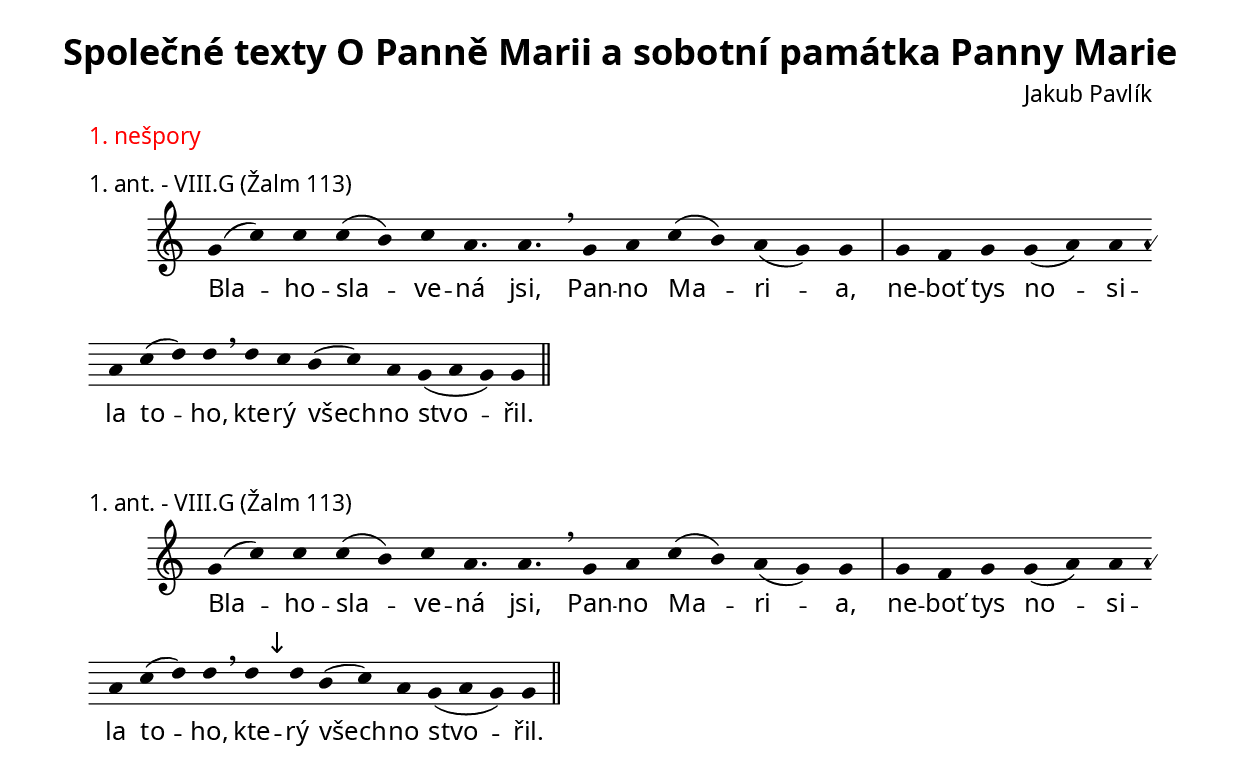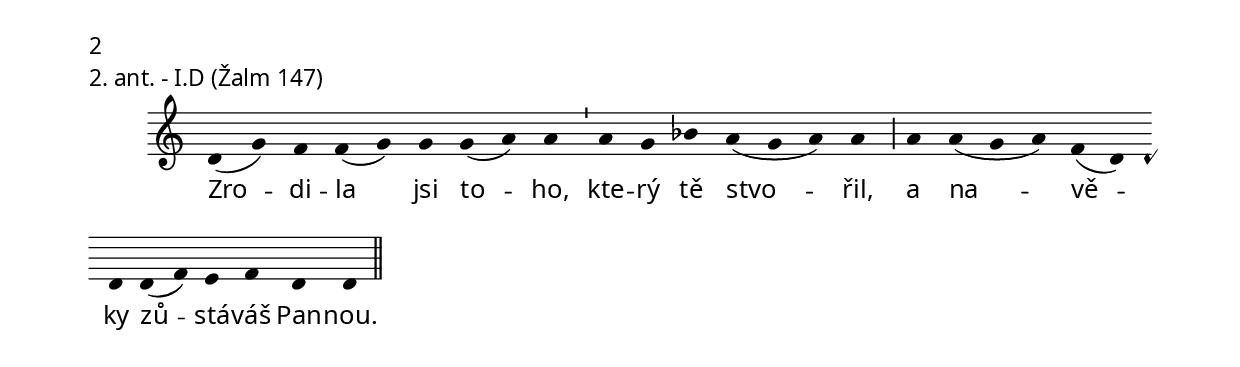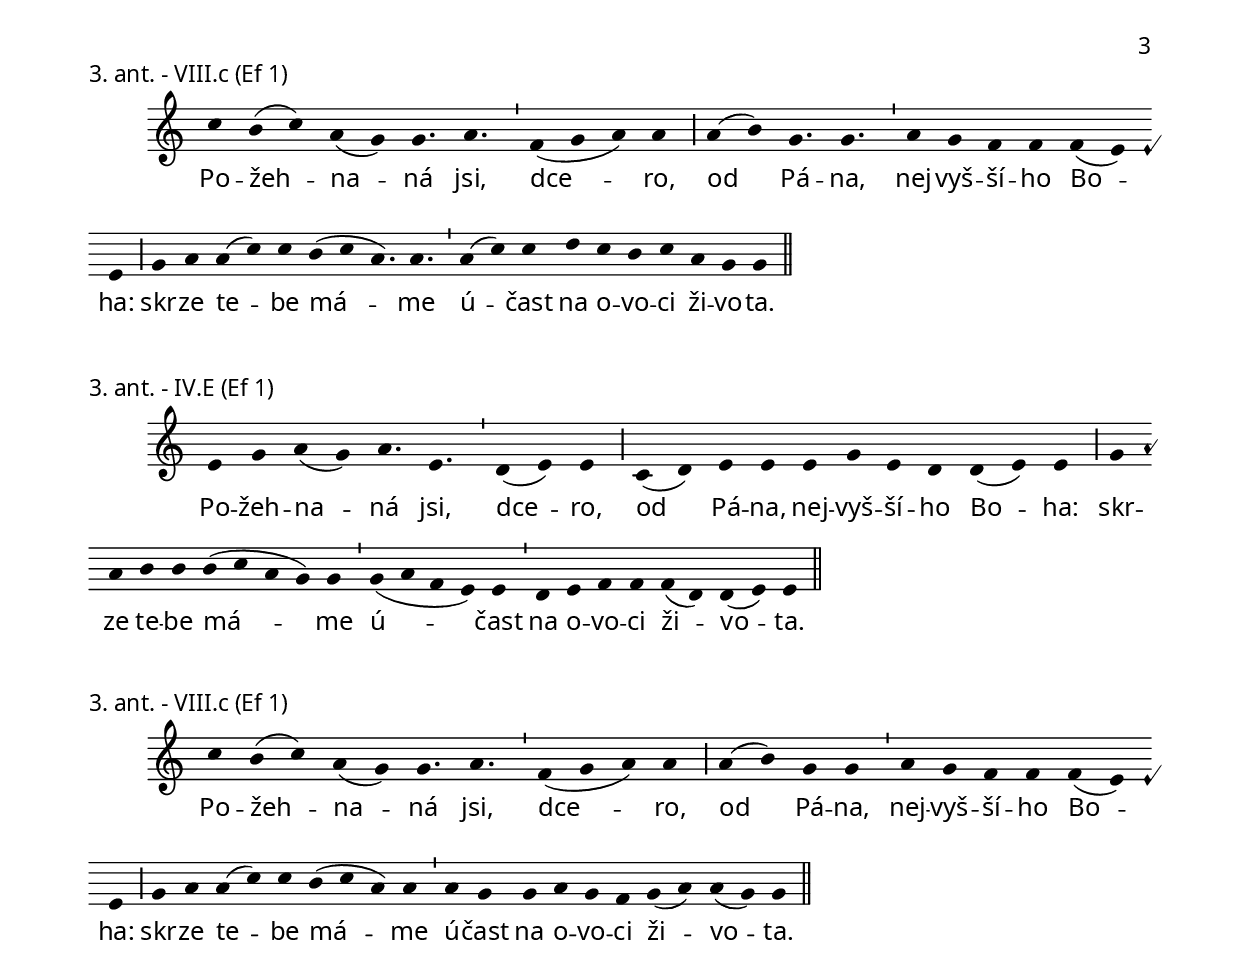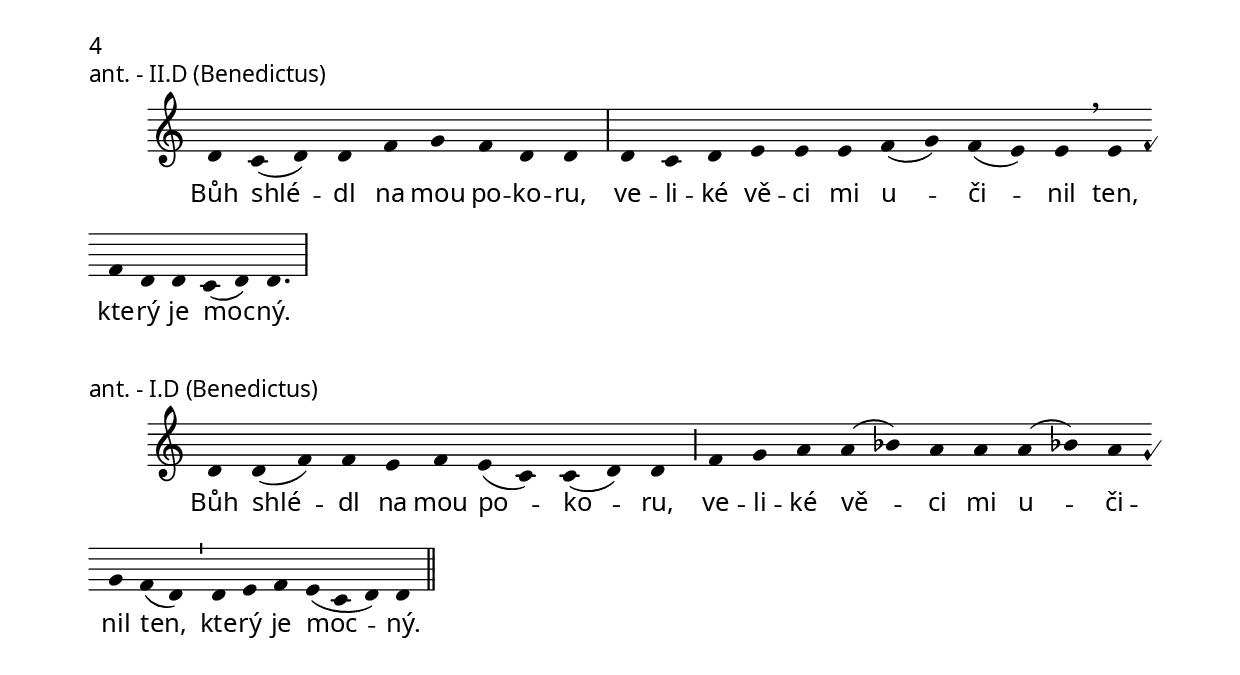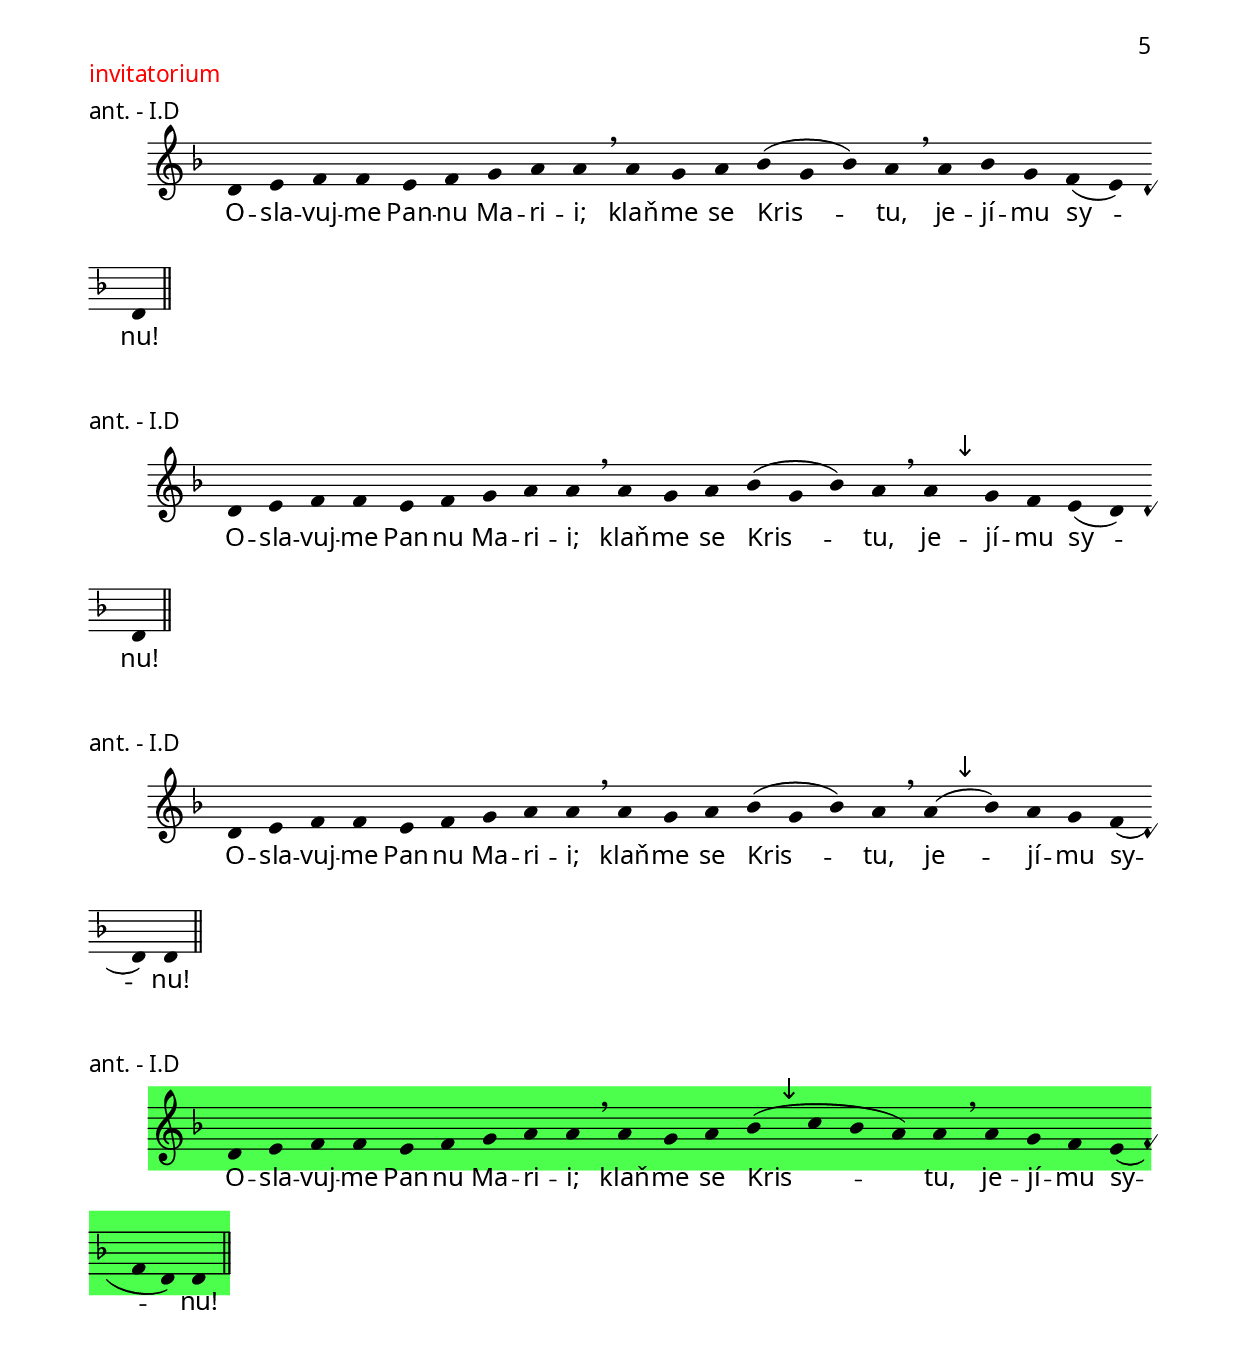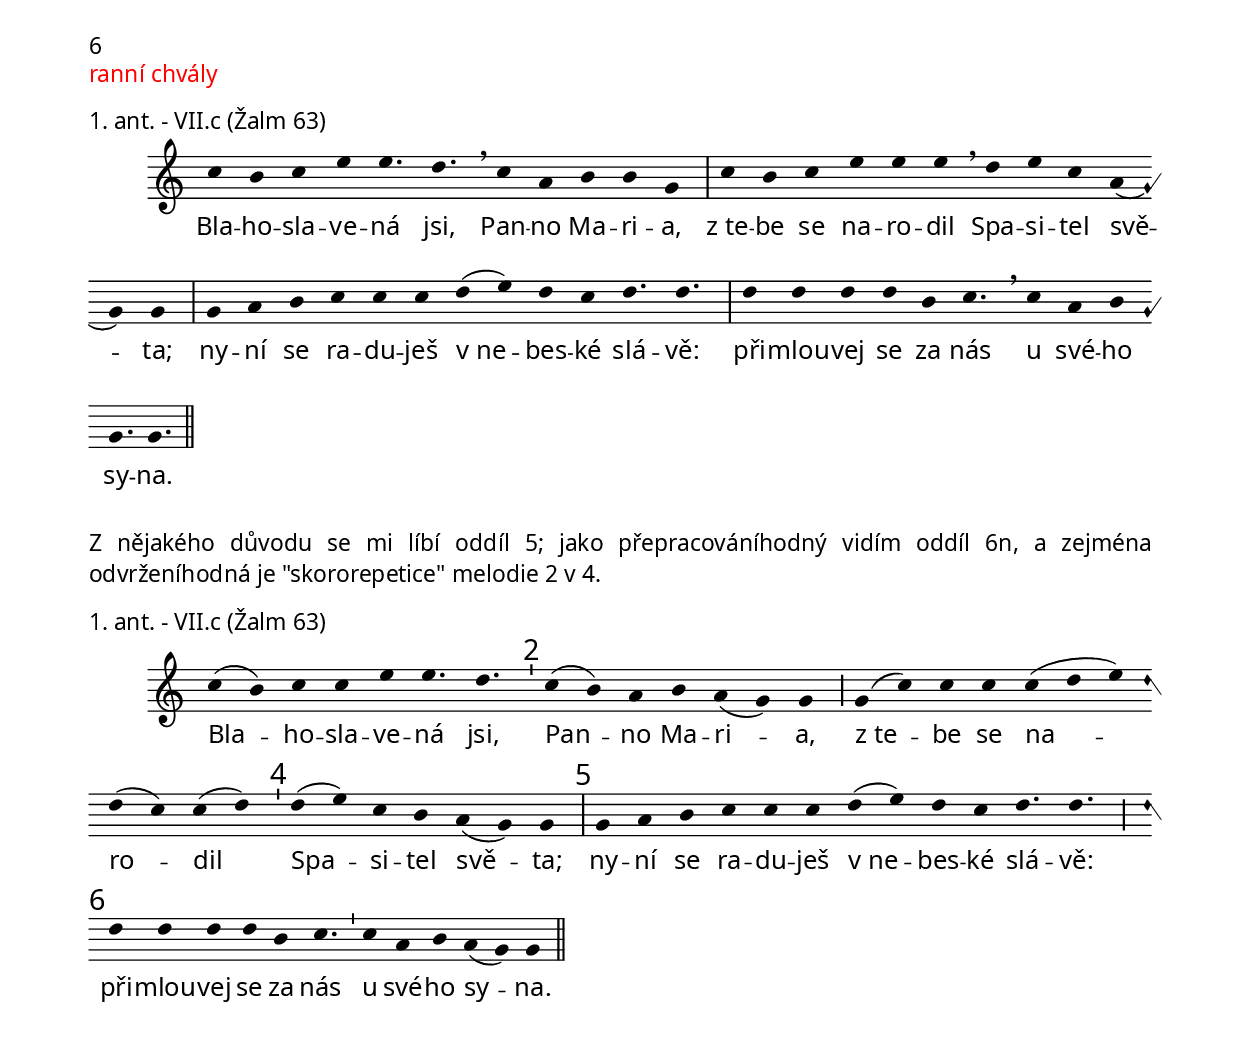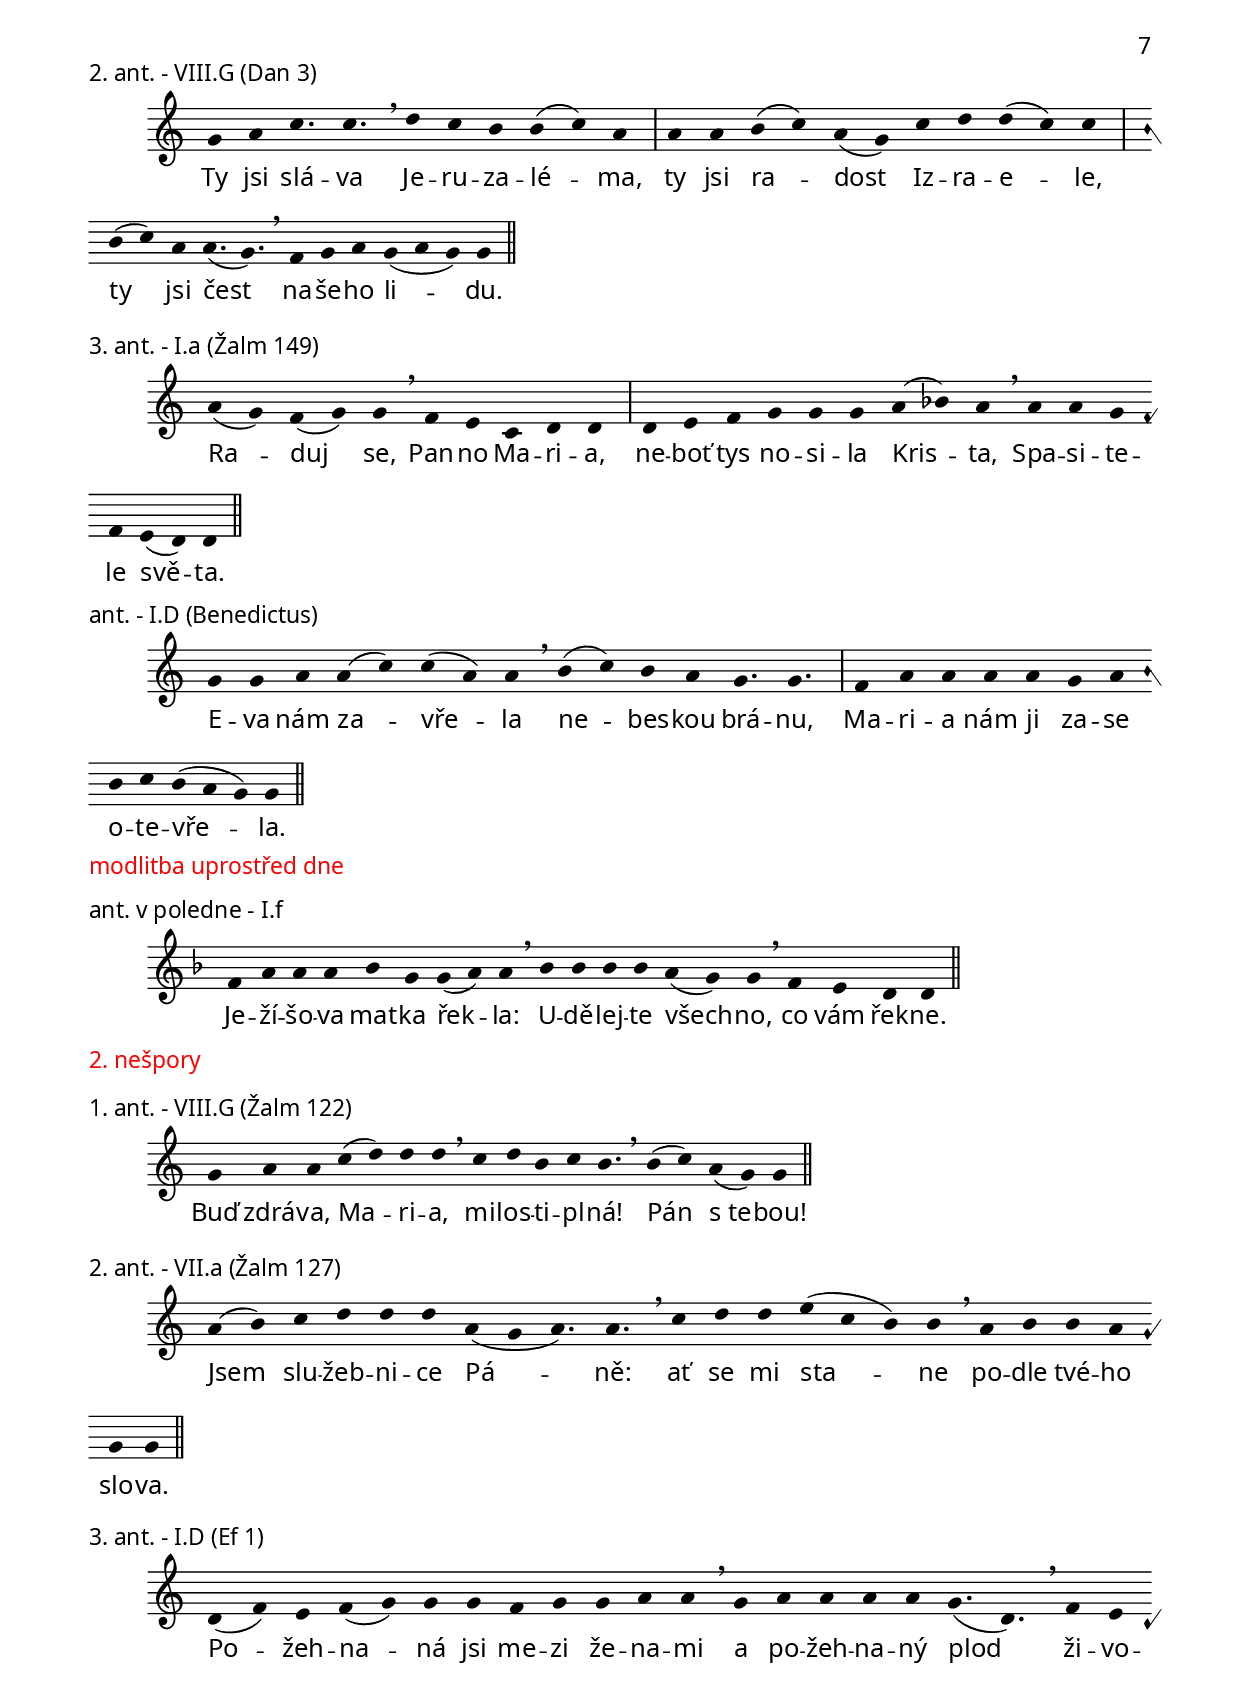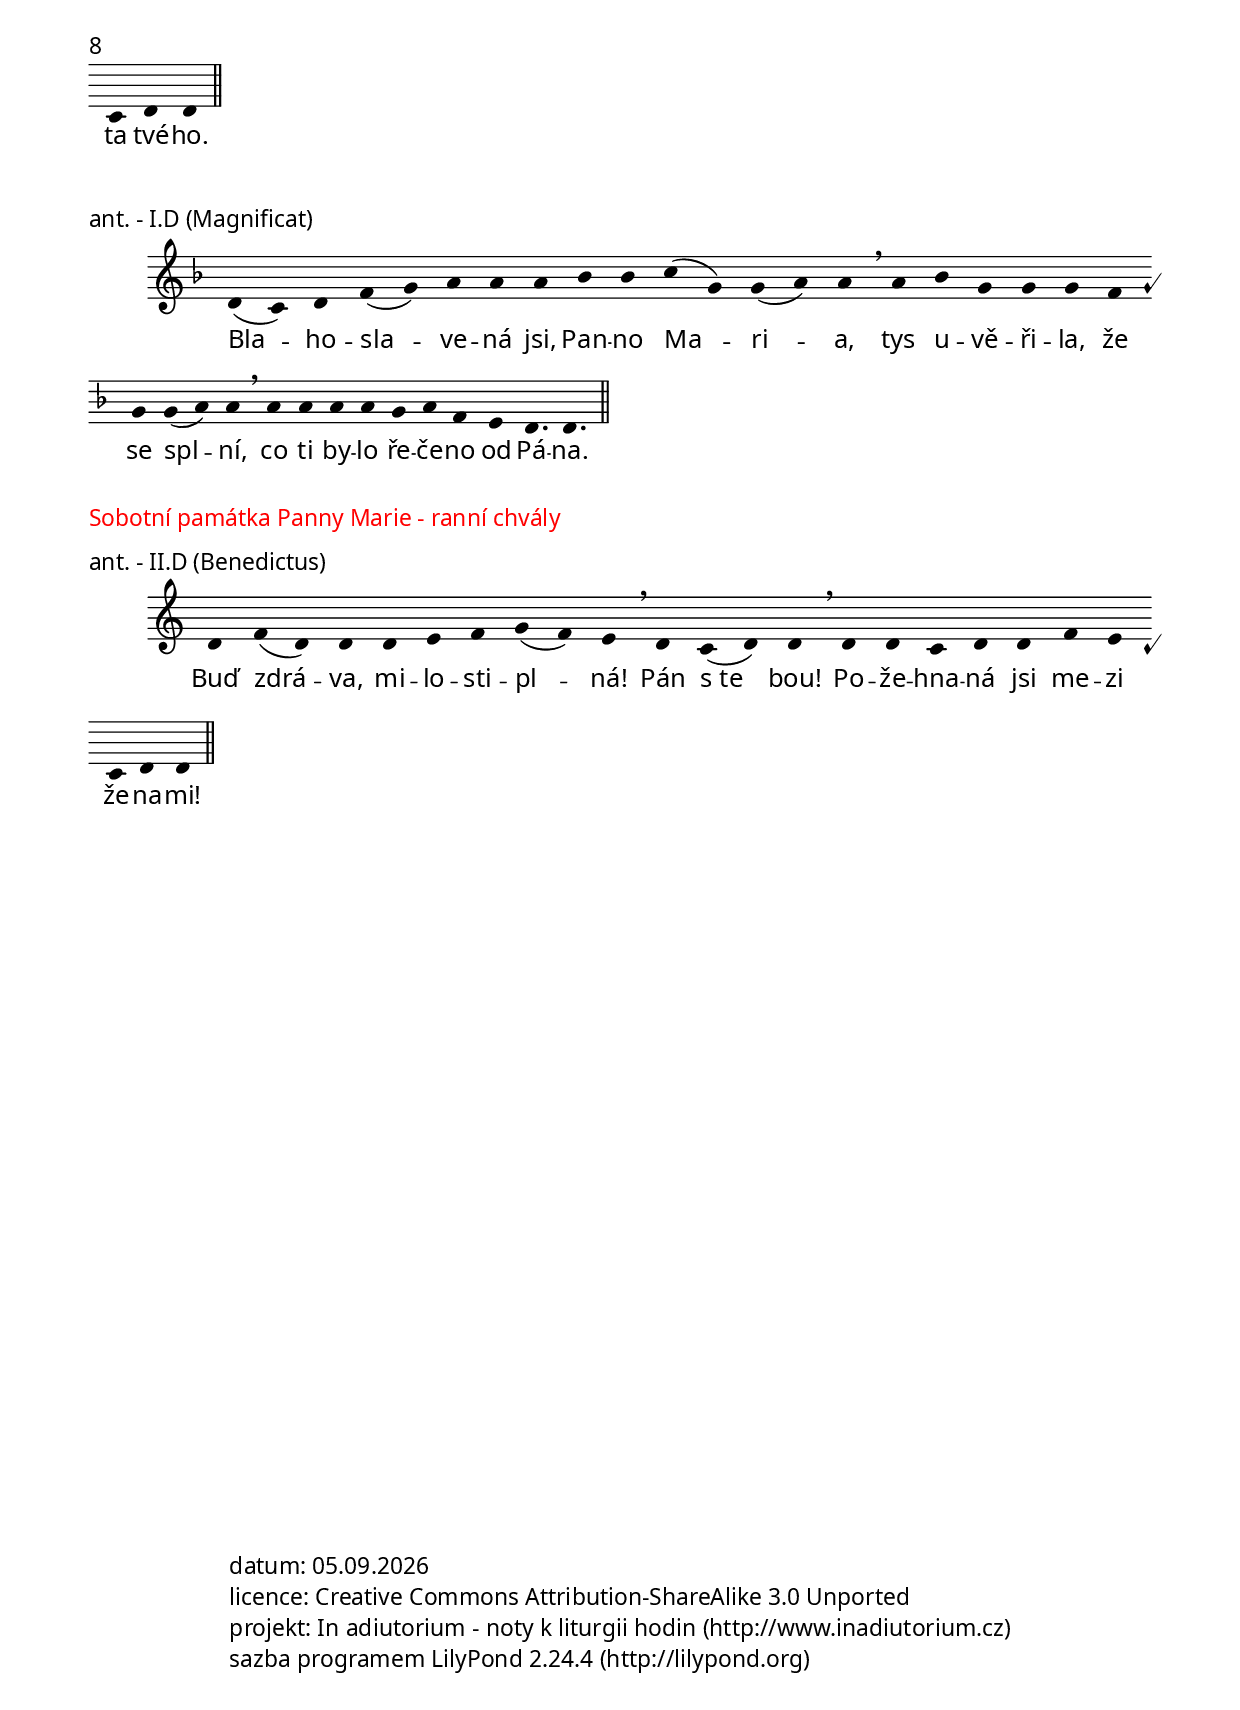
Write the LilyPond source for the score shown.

\version "2.14.2"

\header {
  title = "Společné texty O Panně Marii a sobotní památka Panny Marie"
  composer = "Jakub Pavlík"
}

\include "../spolecne.ly"

\markup {\nadpisHodinka {"1. nešpory"}}

\score {
  \relative c'' {
    \choralniRezim
    g4( c) c c( b) c a4. a \breathe g4 a c( b) a( g) g \bar "|"
    g f g g( a) a a c( d) d \breathe d c b( c) a g( a g) g \bar "||"
  }
  \addlyrics {
    Bla -- ho -- sla -- ve -- ná jsi, Pan -- no Ma -- ri -- a,
    ne -- boť tys no -- si -- la to -- ho,
    kte -- rý všech -- no stvo -- řil.
  }
  \header {
    quid = "1. ant."
    modus = "VIII"
    differentia = "G" 
    psalmus = "Žalm 113"
    piece = \markup {\sestavTitulek}
  }
}

\score {
  \relative c'' {
    \choralniRezim
    g4( c) c c( b) c a4. a \breathe g4 a c( b) a( g) g \bar "|"
    g f g g( a) a a c( d) d \breathe d \mark\sipka d b( c) a g( a g) g \bar "||"
  }
  \addlyrics {
    Bla -- ho -- sla -- ve -- ná jsi, Pan -- no Ma -- ri -- a,
    ne -- boť tys no -- si -- la to -- ho,
    kte -- rý všech -- no stvo -- řil.
  }
  \header {
    quid = "1. ant."
    modus = "VIII"
    differentia = "G" 
    psalmus = "Žalm 113"
    piece = \markup {\sestavTitulek}
  }
}

\pageBreak

\score {
  \relative c' {
    \choralniRezim
    d4( g) f f( g) g g( a) a \barMin
    a g bes a( g a) a \barMaior
    a a( g a) f( d) d d( f) e f d d \barFinalis
  }
  \addlyrics {
    Zro -- di -- la jsi to -- ho, 
    kte -- rý tě stvo -- řil,
    a na -- vě -- ky zů -- stá -- váš Pan -- nou.
  }
  \header {
    quid = "2. ant."
    modus = "I"
    differentia = "D" 
    psalmus = "Žalm 147"
    piece = \markup {\sestavTitulek}
  }
}

\pageBreak

\score {
  \relative c'' {
    \choralniRezim
    c4 b( c) a( g) g4. a \barMin f4( g a) a \barMaior
    a( b) g4. g \barMin a4 g f f f( e) e \barMaior
    g a a( c) c b( c a4.) a \barMin 
    a4( c) c d c b c a g g \barFinalis
  }
  \addlyrics {
    Po -- žeh -- na -- ná jsi, dce -- ro,
    od Pá -- na, nej -- vyš -- ší -- ho Bo -- ha:
    skr -- ze te -- be má -- me 
    ú -- čast na o -- vo -- ci ži -- vo -- ta.
  }
  \header {
    quid = "3. ant."
    modus = "VIII"
    differentia = "c" 
    psalmus = "Ef 1"
    piece = \markup {\sestavTitulek}
  }
}

\score {
  \relative c' {
    \choralniRezim
    e g a( g) a4. e \barMin d4( e) e \barMaior
    c( d) e e e g e d d( e) e \barMaior
    g a b b b( c a g) g \barMin
    g( a f e) e \barMin d e f f f( d) d( e) e \barFinalis
  }
  \addlyrics {
    Po -- žeh -- na -- ná jsi, dce -- ro,
    od Pá -- na, nej -- vyš -- ší -- ho Bo -- ha:
    skr -- ze te -- be má -- me 
    ú -- čast na o -- vo -- ci ži -- vo -- ta.
  }
  \header {
    quid = "3. ant."
    modus = "IV"
    differentia = "E" 
    psalmus = "Ef 1"
    piece = \markup {\sestavTitulek}
  }
}

\score {
  \relative c'' {
    \choralniRezim
    c4 b( c) a( g) g4. a \barMin f4( g a) a \barMaior
    a( b) g g \barMin a g f f f( e) e \barMaior
    g a a( c) c b( c a) a \barMin 
    a g g a g f g( a) a( g) g \barFinalis
  }
  \addlyrics {
    Po -- žeh -- na -- ná jsi, dce -- ro,
    od Pá -- na, nej -- vyš -- ší -- ho Bo -- ha:
    skr -- ze te -- be má -- me 
    ú -- čast na o -- vo -- ci ži -- vo -- ta.
  }
  \header {
    quid = "3. ant."
    modus = "VIII"
    differentia = "c" 
    psalmus = "Ef 1"
    piece = \markup {\sestavTitulek}
  }
}

\pageBreak

\score {
  \relative c' {
    \choralniRezim
    d4 c( d) d f g f d d \bar "|"
    d c d e e e f( g) f( e) e \breathe e f d d c( d) d4. \bar "|"
  }
  \addlyrics {
    Bůh shlé -- dl na mou po -- ko -- ru,
    ve -- li -- ké vě -- ci mi u -- či -- nil ten, kte -- rý je moc -- ný.
  }
  \header {
    quid = "ant."
    modus = "II"
    differentia = "D" 
    psalmus = "Benedictus"
    piece = \markup {\sestavTitulek}
  }
}

\score {
  \relative c' {
    \choralniRezim
    d4 d( f) f e f e( c) c( d) d \barMaior
    f g a a( bes) a a a( bes) a g f( d) \barMin 
    d e f e( c d) d \barFinalis
  }
  \addlyrics {
    Bůh shlé -- dl na mou po -- ko -- ru,
    ve -- li -- ké vě -- ci mi u -- či -- nil ten, 
    kte -- rý je moc -- ný.
  }
  \header {
    quid = "ant."
    modus = "I"
    differentia = "D" 
    psalmus = "Benedictus"
    piece = \markup {\sestavTitulek}
  }
}

\pageBreak

\markup {\nadpisHodinka {"invitatorium"}}

\score {
  \relative c' {
    \choralniRezim
    \key f \major
    d4 e f f e f g a a \breathe a g a bes( g bes) a \breathe
    a bes g f( e) d \bar "||"
  }
  \addlyrics {
    O -- sla -- vuj -- me Pan -- nu Ma -- ri -- i;
    klaň -- me se Kris -- tu, je -- jí -- mu sy -- nu!
  }
  \header {
    quid = "ant."
    modus = "I"
    differentia = "D" 
    psalmus = ""
    piece = \markup {\sestavTitulek}
  }
}

\score {
  \relative c' {
    \choralniRezim
    \key f \major
    d4 e f f e f g a a \breathe a g a bes( g bes) a \breathe
    a\mark\sipka g f e( d) d \bar "||"
  }
  \addlyrics {
    O -- sla -- vuj -- me Pan -- nu Ma -- ri -- i;
    klaň -- me se Kris -- tu, je -- jí -- mu sy -- nu!
  }
  \header {
    quid = "ant."
    modus = "I"
    differentia = "D" 
    psalmus = ""
    piece = \markup {\sestavTitulek}
  }
}

\score {
  \relative c' {
    \choralniRezim
    \key f \major
    d4 e f f e f g a a \breathe a g a bes( g bes) a \breathe
    a(\mark\sipka bes) a g f( d) d \bar "||"
  }
  \addlyrics {
    O -- sla -- vuj -- me Pan -- nu Ma -- ri -- i;
    klaň -- me se Kris -- tu, je -- jí -- mu sy -- nu!
  }
  \header {
    quid = "ant."
    modus = "I"
    differentia = "D" 
    psalmus = ""
    piece = \markup {\sestavTitulek}
  }
}

\score {
  \relative c' {
    \zvyraznovacZeleny
    \choralniRezim
    \key f \major
    d4 e f f e f g a a \breathe 
    a g a bes(\mark\sipka c bes a) a \breathe
    a g f e( f d) d \bar "||"
  }
  \addlyrics {
    O -- sla -- vuj -- me Pan -- nu Ma -- ri -- i;
    klaň -- me se Kris -- tu, je -- jí -- mu sy -- nu!
  }
  \header {
    quid = "ant."
    modus = "I"
    differentia = "D" 
    psalmus = ""
    piece = \markup {\sestavTitulekBezZalmu}
  }
}

\pageBreak

\markup {\nadpisHodinka {"ranní chvály"}}

\score {
  \relative c'' {
    \choralniRezim
    c4 b c e e4. d \breathe c4 a b b g \bar "|"
    c b c e e e \breathe d e c a( g) g \bar "|"
    g a b c c c d( e) d c d4. d \bar "|" 
    d4 d d d b c4. \breathe c4 a b g4. g \bar "||"
  }
  \addlyrics {
    Bla -- ho -- sla -- ve -- ná jsi, Pan -- no Ma -- ri -- a,
    z_te -- be se na -- ro -- dil Spa -- si -- tel svě -- ta;
    ny -- ní se ra -- du -- ješ v_ne -- bes -- ké slá -- vě:
    při -- mlou -- vej se za nás u své -- ho sy -- na.
  }
  \header {
    quid = "1. ant."
    modus = "VII"
    differentia = "c" 
    psalmus = "Žalm 63"
    piece = \markup {\sestavTitulek}
  }
}

\markup\justify{Z nějakého důvodu se mi líbí oddíl 5;
jako přepracováníhodný vidím oddíl 6n, a zejména odvrženíhodná
je "\"skororepetice\"" melodie 2 v 4.}

\score {
  \relative c'' {
    \choralniRezim
    c4( b) c c e e4. d \barMin \mark "2" c4( b) a b a( g) g \barMaior
    g( c) c c c( d e) d( c) c( d) \barMin \mark "4" d( e) c b a( g) g \barMax
    \mark "5" g a b c c c d( e) d c d4. d \barMaior
    \mark "6" d4 d d d b c4. \barMin c4 a b a( g) g \barFinalis
  }
  \addlyrics {
    Bla -- ho -- sla -- ve -- ná jsi, Pan -- no Ma -- ri -- a,
    z_te -- be se na -- ro -- dil Spa -- si -- tel svě -- ta;
    ny -- ní se ra -- du -- ješ v_ne -- bes -- ké slá -- vě:
    při -- mlou -- vej se za nás u své -- ho sy -- na.
  }
  \header {
    quid = "1. ant."
    modus = "VII"
    differentia = "c" 
    psalmus = "Žalm 63"
    piece = \markup {\sestavTitulek}
  }
}

\pageBreak

\score {
  \relative c'' {
    \choralniRezim
    g4 a c4. c \breathe d4 c b b( c) a \bar "|"
    a a b( c) a( g) c d d( c) c \bar "|"
    b( c) a a4.( g) \breathe f4 g a g( a g) g \bar "||"
  }
  \addlyrics {
    Ty jsi slá -- va Je -- ru -- za -- lé -- ma,
    ty jsi ra -- dost Iz -- ra -- e -- le,
    ty jsi čest na -- še -- ho li -- du.
  }
  \header {
    quid = "2. ant."
    modus = "VIII"
    differentia = "G" 
    psalmus = "Dan 3"
    piece = \markup {\sestavTitulek}
  }
}

\score {
  \relative c'' {
    \choralniRezim
    a4( g) f( g) g \breathe f e c d d \bar "|"
    d e f g g g a( bes) a \breathe a a g f e( d) d \bar "||"
  }
  \addlyrics {
    Ra -- duj se, Pan -- no Ma -- ri -- a,
    ne -- boť tys no -- si -- la Kris -- ta,
    Spa -- si -- te -- le svě -- ta.
  }
  \header {
    quid = "3. ant."
    modus = "I"
    differentia = "a" 
    psalmus = "Žalm 149"
    piece = \markup {\sestavTitulek}
  }
}

\score {
  \relative c'' {
    \choralniRezim
    g4 g a a( c) c( a) a \breathe b( c) b a g4. g \bar "|"
    f4 a a a a g a b c b( a g) g \bar "||"
  }
  \addlyrics {
    E -- va nám za -- vře -- la ne -- bes -- kou brá -- nu,
    Ma -- ri -- a nám ji za -- se o -- te -- vře -- la.
  }
  \header {
    quid = "ant."
    modus = "I"
    differentia = "D" 
    psalmus = "Benedictus"
    piece = \markup {\sestavTitulek}
  }
}

\markup {\nadpisHodinka {"modlitba uprostřed dne"}}

\score {
  \relative c' {
    \choralniRezim
    \key f \major
    f4 a a a bes g g( a) a \breathe 
    bes bes bes bes a( g) g \breathe f e d d \bar "||"
  }
  \addlyrics {
    Je -- ží -- šo -- va mat -- ka řek -- la:
    U -- dě -- lej -- te všech -- no, co vám řek -- ne.
  }
  \header {
    quid = "ant. v poledne"
    modus = "I"
    differentia = "f" 
    psalmus = ""
    piece = \markup {\sestavTitulek}
  }
}

\markup {\nadpisHodinka {"2. nešpory"}}

\score {
  \relative c'' {
    \choralniRezim
    g4 a a c( d) d d \breathe c d b c b4. \breathe b4( c) a( g) g \bar "||"
  }
  \addlyrics {
    Buď zdrá -- va, Ma -- ri -- a, mi -- los -- ti -- pl -- ná!
    Pán s_te -- bou!
  }
  \header {
    quid = "1. ant."
    modus = "VIII"
    differentia = "G" 
    psalmus = "Žalm 122"
    piece = \markup {\sestavTitulek}
  }
}

\score {
  \relative c'' {
    \choralniRezim
    a4( b) c d d d a( g a4.) a \breathe
    c4 d d e( c b) b \breathe a b b a g g \bar "||"
  }
  \addlyrics {
    Jsem slu -- žeb -- ni -- ce Pá -- ně:
    ať se mi sta -- ne po -- dle tvé -- ho slo -- va.
  }
  \header {
    quid = "2. ant."
    modus = "VII"
    differentia = "a" 
    psalmus = "Žalm 127"
    piece = \markup {\sestavTitulek}
  }
}

\score {
  \relative c' {
    \choralniRezim
    d( f) e f( g) g g f g g a a \breathe g a a a a g4.( d) \breathe
    f4 e c d d \bar "||"
  }
  \addlyrics {
    Po -- žeh -- na -- ná jsi me -- zi že -- na -- mi
    a po -- žeh -- na -- ný plod ži -- vo -- ta tvé -- ho.
  }
  \header {
    quid = "3. ant."
    modus = "I"
    differentia = "D" 
    psalmus = "Ef 1"
    piece = \markup {\sestavTitulek}
  }
}

\score {
  \relative c' {
    \choralniRezim
    \key f \major
    d4( c) d f( g) a a a bes bes c( g) g( a) a \breathe
    a bes g g g f g g( a) a \breathe a a a a g a f e d4. d \bar "||"
  }
  \addlyrics {
    Bla -- ho -- sla -- ve -- ná jsi, Pan -- no Ma -- ri -- a,
    tys u -- vě -- ři -- la, že se spl -- ní,
    co ti by -- lo ře -- če -- no od Pá -- na.
  }
  \header {
    quid = "ant."
    modus = "I"
    differentia = "D" 
    psalmus = "Magnificat"
    piece = \markup {\sestavTitulek}
  }
}

\markup {\nadpisHodinka {"Sobotní památka Panny Marie - ranní chvály"}}

\score {
  \relative c' {
    \choralniRezim
    d4 f( d) d
    d e f g( f) e \breathe
    d c( d) d \breathe
    d d c d d f e c d d \bar "||"
  }
  \addlyrics {
    Buď zdrá -- va, mi -- lo -- sti -- pl -- ná!
    Pán s_te bou!
    Po -- že -- hna -- ná jsi me -- zi že -- na -- mi!
  }
  \header {
    quid = "ant."
    modus = "II"
    differentia = "D" 
    psalmus = "Benedictus"
    piece = \markup {\sestavTitulek}
    notitia = "Tuto antifonu jsem původně napsal (v adventu 2010) pro modlitbu uprostřed dne v době adventní a sem jsem ji pouze zkopíroval."
  }
}